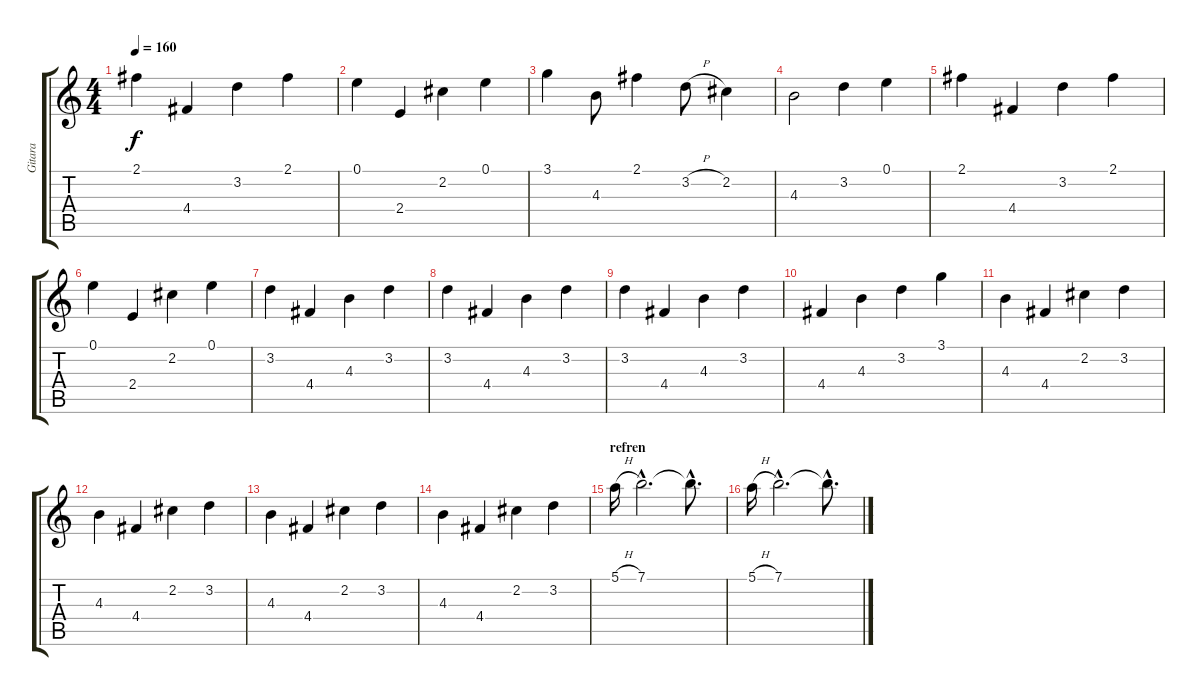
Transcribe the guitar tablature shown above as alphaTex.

\track ("Gitara" "Gitara") {instrument electricguitarclean}
\staff {score tabs}
\tuning (E4 B3 G3 D3 A2 E2) {hide}
\ts (4 4)
\tempo 160
\clef g2
\ks c
2.1.4{dy f} 4.4.4 3.2.4 2.1.4 |
0.1.4 2.4.4 2.2.4 0.1.4 |
3.1.4 4.3.8 2.1.4 3.2{h}.8 2.2.4 |
4.3.2 3.2.4 0.1.4 |
2.1.4 4.4.4 3.2.4 2.1.4 |
0.1.4 2.4.4 2.2.4 0.1.4 |
3.2.4 4.4.4 4.3.4 3.2.4 |
3.2.4 4.4.4 4.3.4 3.2.4 |
3.2.4 4.4.4 4.3.4 3.2.4 |
4.4.4 4.3.4 3.2.4 3.1.4 |
4.3.4 4.4.4 2.2.4 3.2.4 |
4.3.4 4.4.4 2.2.4 3.2.4 |
4.3.4 4.4.4 2.2.4 3.2.4 |
4.3.4 4.4.4 2.2.4 3.2.4 |
\section ("" "refren")
5.1{h}.16 7.1{hac}.2{d} 7.1{hac t}.8{d} |
5.1{h}.16 7.1{hac}.2{d} 7.1{hac t}.8{d}
